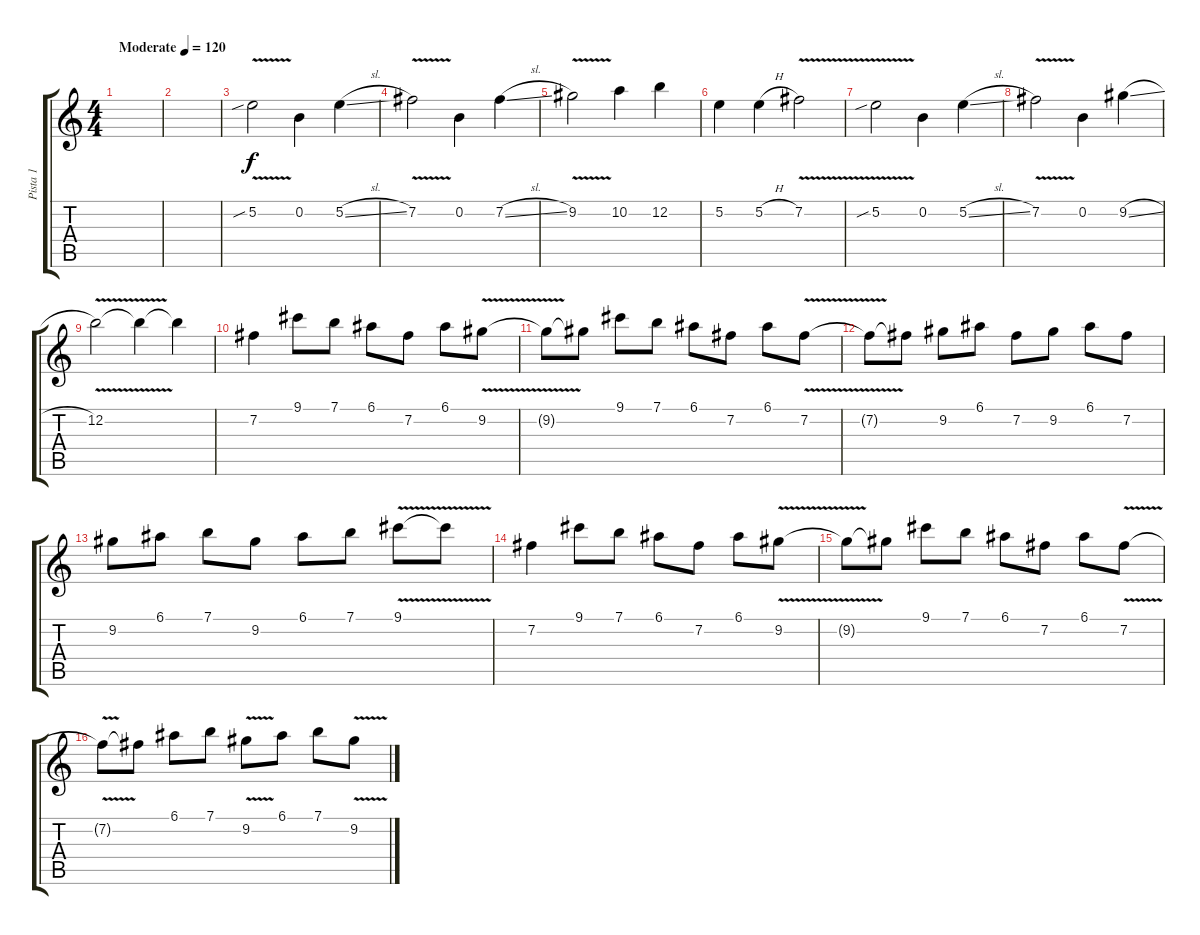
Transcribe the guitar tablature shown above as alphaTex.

\track ("Pista 1" "Pista 1") {instrument overdrivenguitar}
\staff {score tabs}
\tuning (E4 B3 G3 D3 A2 E2) {hide}
\ts (4 4)
\tempo (120 "Moderate")
\clef g2
\ks c
|
|
5.2{v sib}.2 0.2.4 5.2{sl}.4 |
7.2{v}.2 0.2.4 7.2{sl}.4 |
9.2{v}.2 10.2.4 12.2.4 |
5.2.4 5.2{h}.4 7.2{v}.2 |
5.2{v sib}.2 0.2.4 5.2{sl}.4 |
7.2{v}.2 0.2.4 9.2{sl}.4 |
12.2{v}.2 12.2{t}.4 12.2{t}.4 |
7.2.4 9.1.8 7.1.8 6.1.8 7.2.8 6.1.8 9.2{v}.8 |
9.2{t}.8 9.2{t}.8 9.1.8 7.1.8 6.1.8 7.2.8 6.1.8 7.2{v}.8 |
7.2{t}.8 7.2{t}.8 9.2.8 6.1.8 7.2.8 9.2.8 6.1.8 7.2.8 |
9.2.8 6.1.8 7.1.8 9.2.8 6.1.8 7.1.8 9.1{v}.8 9.1{t}.8 |
7.2.4 9.1.8 7.1.8 6.1.8 7.2.8 6.1.8 9.2{v}.8 |
9.2{t}.8 9.2{t}.8 9.1.8 7.1.8 6.1.8 7.2.8 6.1.8 7.2{v}.8 |
7.2{t}.8 7.2{t}.8 6.1.8 7.1.8 9.2{v}.8 6.1.8 7.1.8 9.2{v}.8
